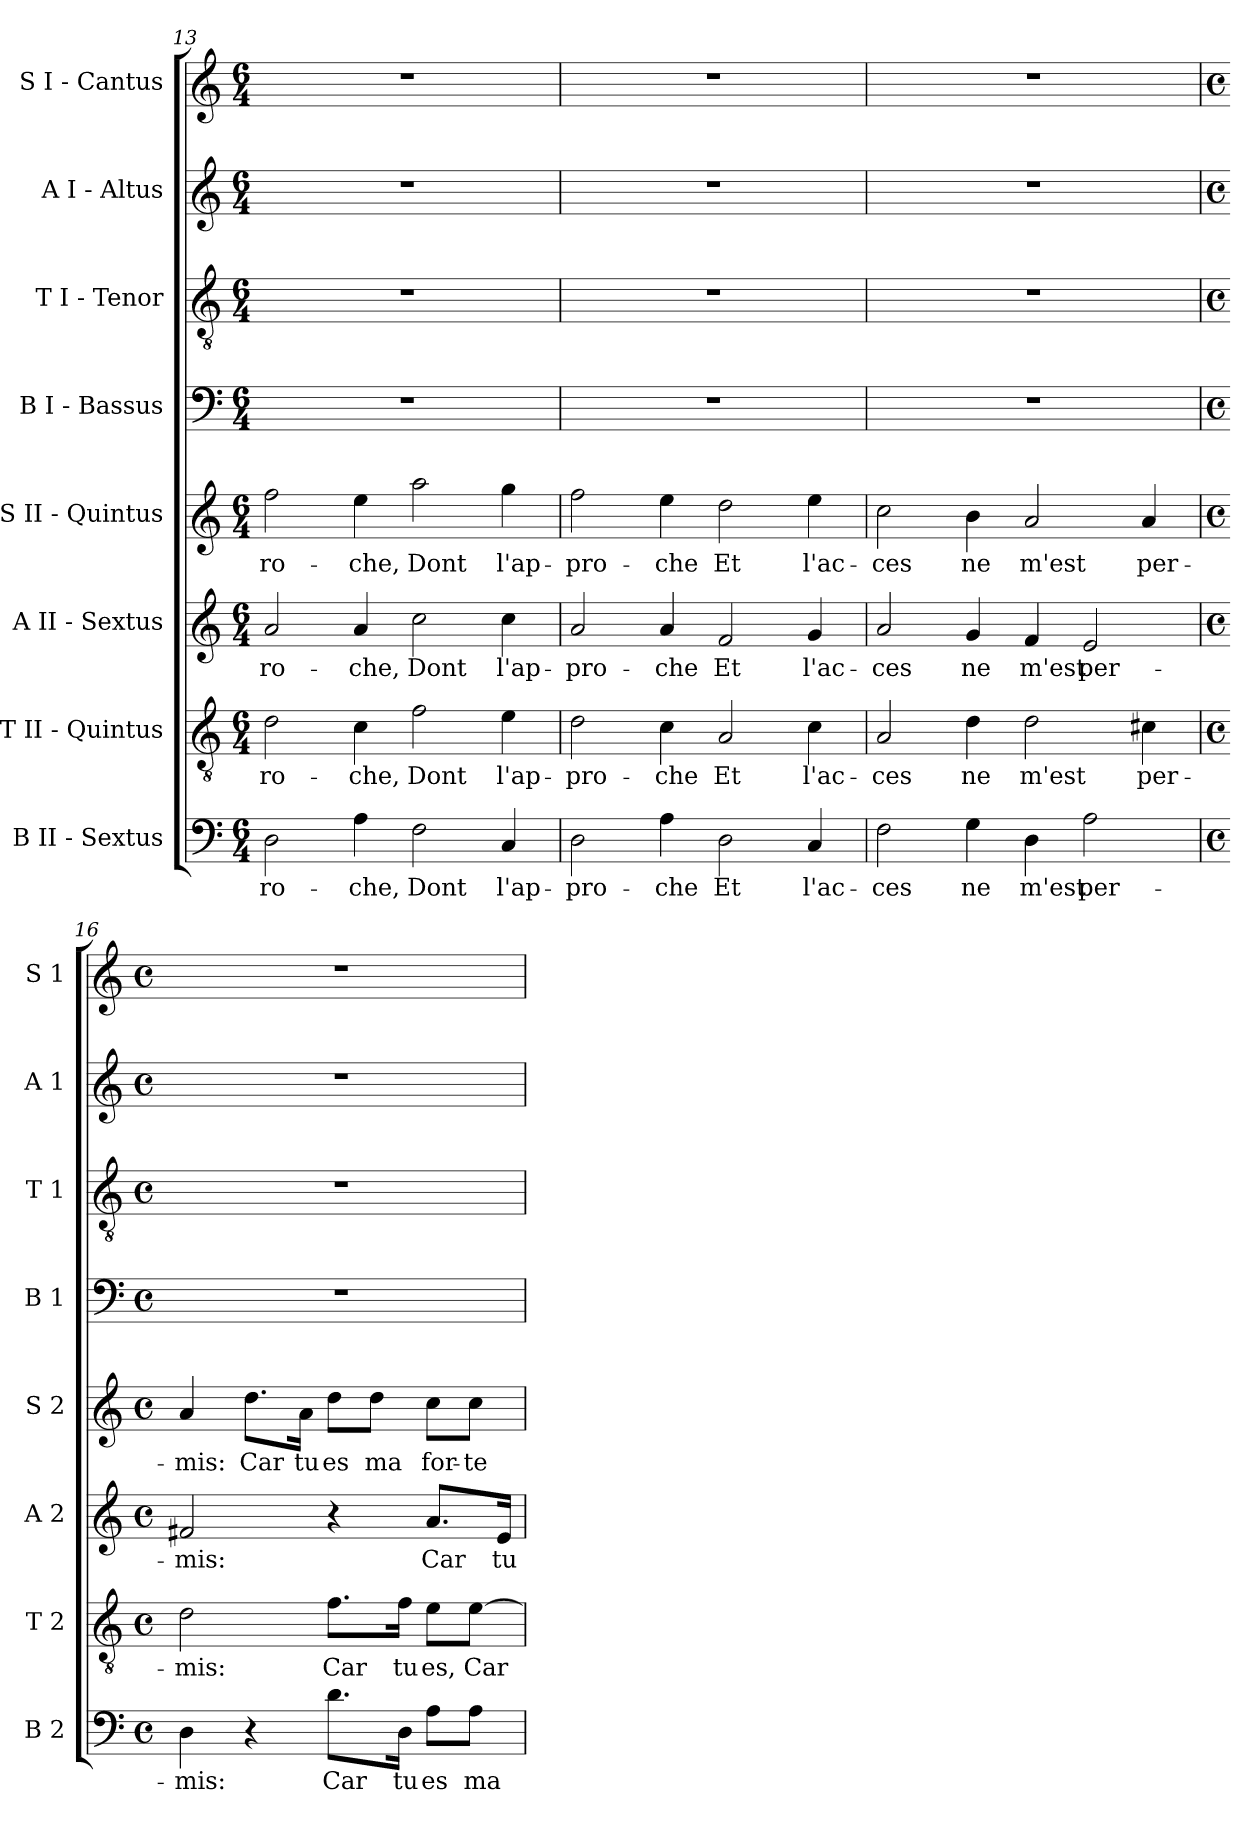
**kern	**text	**kern	**text	**kern	**text	**kern	**text	**kern	**kern	**kern	**kern
*part8	*part8	*part7	*part7	*part6	*part6	*part5	*part5	*part4	*part3	*part2	*part1
*staff8	*staff8	*staff7	*staff7	*staff6	*staff6	*staff5	*staff5	*staff4	*staff3	*staff2	*staff1
*I"B II - Sextus	*	*I"T II - Quintus	*	*I"A II - Sextus	*	*I"S II - Quintus	*	*I"B I - Bassus	*I"T I - Tenor	*I"A I - Altus	*I"S I - Cantus
*I'B 2	*	*I'T 2	*	*I'A 2	*	*I'S 2	*	*I'B 1	*I'T 1	*I'A 1	*I'S 1
*clefF4	*	*clefGv2	*	*clefG2	*	*clefG2	*	*clefF4	*clefGv2	*clefG2	*clefG2
*k[]	*	*k[]	*	*k[]	*	*k[]	*	*k[]	*k[]	*k[]	*k[]
*C:	*	*C:	*	*C:	*	*C:	*	*C:	*C:	*C:	*C:
*M6/4	*	*M6/4	*	*M6/4	*	*M6/4	*	*M6/4	*M6/4	*M6/4	*M6/4
=13	=13	=13	=13	=13	=13	=13	=13	=13	=13	=13	=13
!	!LO:LY:b	!	!LO:LY:b	!	!LO:LY:b	!	!LO:LY:b	!	!	!	!
2D\	ro-	2d\	ro-	2a/	ro-	2ff\	ro-	1.r	1.r	1.r	1.r
!	!LO:LY:b	!	!LO:LY:b	!	!LO:LY:b	!	!LO:LY:b	!	!	!	!
4A\	-che,	4c\	-che,	4a/	-che,	4ee\	-che,	.	.	.	.
!	!LO:LY:b	!	!LO:LY:b	!	!LO:LY:b	!	!LO:LY:b	!	!	!	!
2F\	Dont	2f\	Dont	2cc\	Dont	2aa\	Dont	.	.	.	.
!	!LO:LY:b	!	!LO:LY:b	!	!LO:LY:b	!	!LO:LY:b	!	!	!	!
4C/	l'ap-	4e\	l'ap-	4cc\	l'ap-	4gg\	l'ap-	.	.	.	.
=14	=14	=14	=14	=14	=14	=14	=14	=14	=14	=14	=14
!	!LO:LY:b	!	!LO:LY:b	!	!LO:LY:b	!	!LO:LY:b	!	!	!	!
2D\	-pro-	2d\	-pro-	2a/	-pro-	2ff\	-pro-	1.r	1.r	1.r	1.r
!	!LO:LY:b	!	!LO:LY:b	!	!LO:LY:b	!	!LO:LY:b	!	!	!	!
4A\	-che	4c\	-che	4a/	-che	4ee\	-che	.	.	.	.
!	!LO:LY:b	!	!LO:LY:b	!	!LO:LY:b	!	!LO:LY:b	!	!	!	!
2D\	Et	2A/	Et	2f/	Et	2dd\	Et	.	.	.	.
!	!LO:LY:b	!	!LO:LY:b	!	!LO:LY:b	!	!LO:LY:b	!	!	!	!
4C/	l'ac-	4c\	l'ac-	4g/	l'ac-	4ee\	l'ac-	.	.	.	.
=15	=15	=15	=15	=15	=15	=15	=15	=15	=15	=15	=15
!	!LO:LY:b	!	!LO:LY:b	!	!LO:LY:b	!	!LO:LY:b	!	!	!	!
2F\	-ces	2A/	-ces	2a/	-ces	2cc\	-ces	1.r	1.r	1.r	1.r
!	!LO:LY:b	!	!LO:LY:b	!	!LO:LY:b	!	!LO:LY:b	!	!	!	!
4G\	ne	4d\	ne	4g/	ne	4b\	ne	.	.	.	.
!	!LO:LY:b	!	!LO:LY:b	!	!LO:LY:b	!	!LO:LY:b	!	!	!	!
4D\	m'est	2d\	m'est	4f/	m'est	2a/	m'est	.	.	.	.
!	!LO:LY:b	!	!	!	!LO:LY:b	!	!	!	!	!	!
2A\	per-	.	.	2e/	per-	.	.	.	.	.	.
!	!	!	!LO:LY:b	!	!	!	!LO:LY:b	!	!	!	!
.	.	4c#X\	per-	.	.	4a/	per-	.	.	.	.
!!LO:PB:g=z
=16	=16	=16	=16	=16	=16	=16	=16	=16	=16	=16	=16
*M4/4	*	*M4/4	*	*M4/4	*	*M4/4	*	*M4/4	*M4/4	*M4/4	*M4/4
*met(c)	*	*met(c)	*	*met(c)	*	*met(c)	*	*met(c)	*met(c)	*met(c)	*met(c)
!	!LO:LY:b	!	!LO:LY:b	!	!LO:LY:b	!	!LO:LY:b	!	!	!	!
4D\	-mis:	2d\	-mis:	2f#X/	-mis:	4a/	-mis:	1r	1r	1r	1r
!	!	!	!	!	!	!	!LO:LY:b	!	!	!	!
4r	.	.	.	.	.	8.dd\L	Car	.	.	.	.
!	!	!	!	!	!	!	!LO:LY:b	!	!	!	!
.	.	.	.	.	.	16a\Jk	tu	.	.	.	.
!	!LO:LY:b	!	!LO:LY:b	!	!	!	!LO:LY:b	!	!	!	!
8.d\L	Car	8.f\L	Car	4r	.	8dd\L	es	.	.	.	.
!	!	!	!	!	!	!	!LO:LY:b	!	!	!	!
.	.	.	.	.	.	8dd\J	ma	.	.	.	.
!	!LO:LY:b	!	!LO:LY:b	!	!	!	!	!	!	!	!
16D\Jk	tu	16f\Jk	tu	.	.	.	.	.	.	.	.
!	!LO:LY:b	!	!LO:LY:b	!	!LO:LY:b	!	!LO:LY:b	!	!	!	!
8A\L	es	8e\L	es,	8.a/L	Car	8cc\L	for-	.	.	.	.
!	!LO:LY:b	!	!LO:LY:b	!	!	!	!LO:LY:b	!	!	!	!
8A\J	ma	[8e\J	Car	.	.	8cc\J	-te-	.	.	.	.
!	!	!	!	!	!LO:LY:b	!	!	!	!	!	!
.	.	.	.	16e/Jk	tu	.	.	.	.	.	.
=	=	=	=	=	=	=	=	=	=	=	=
*-	*-	*-	*-	*-	*-	*-	*-	*-	*-	*-	*-
